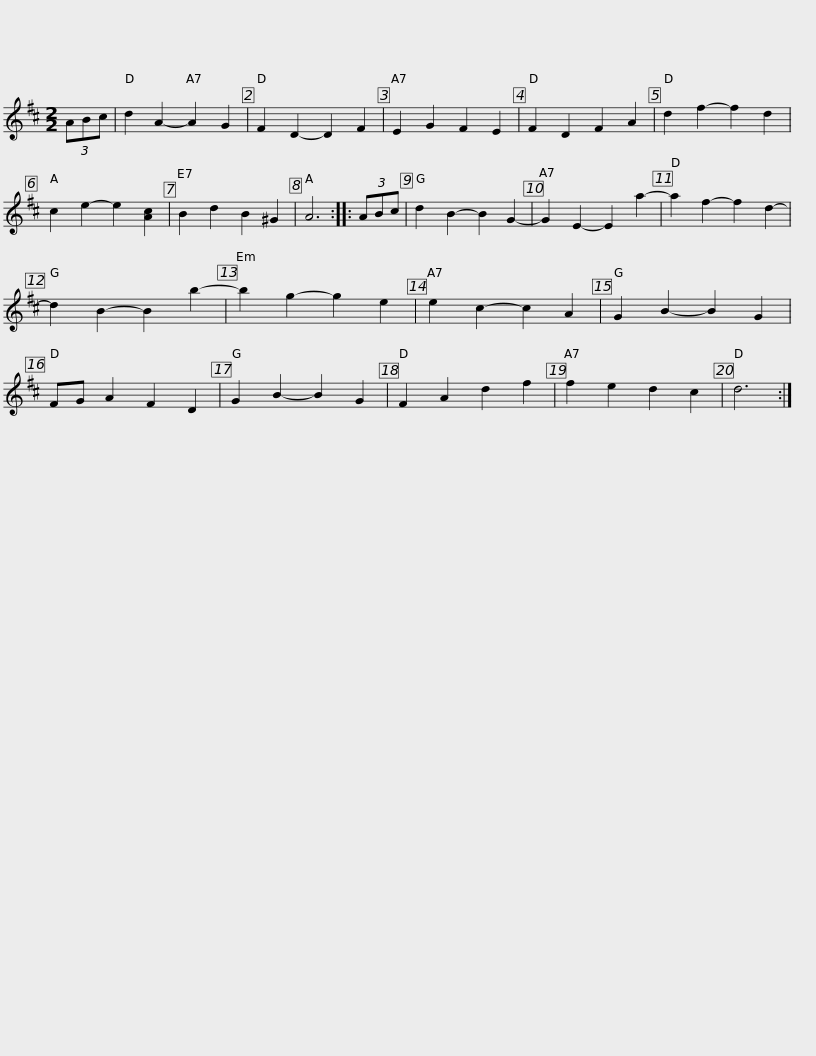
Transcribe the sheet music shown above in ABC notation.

X:1
L:1/8
M:2/2
I:linebreak $
K:D
V:1 treble
V:1
 (3ABc | d2 A2- A2 G2 | F2 D2- D2 F2 | E2 G2 F2 E2 | F2 D2 F2 A2 | %5
 d2 f2- f2 d2 | c2 e2- e2 [Ac]2 | B2 d2 B2 ^G2 | A6 :: (3ABc |$ %10
 d2 B2- B2 G2- | G2 E2- E2 a2- | a2 f2- f2 d2- | d2 B2- B2 b2- | b2 g2- g2 e2 | %15
 e2 c2- c2 A2 | G2 B2- B2 G2 | FG A2 F2 D2 | G2 B2- B2 G2 |$ F2 A2 d2 f2 | %20
 f2 e2 d2 c2 | d6 :| %22
